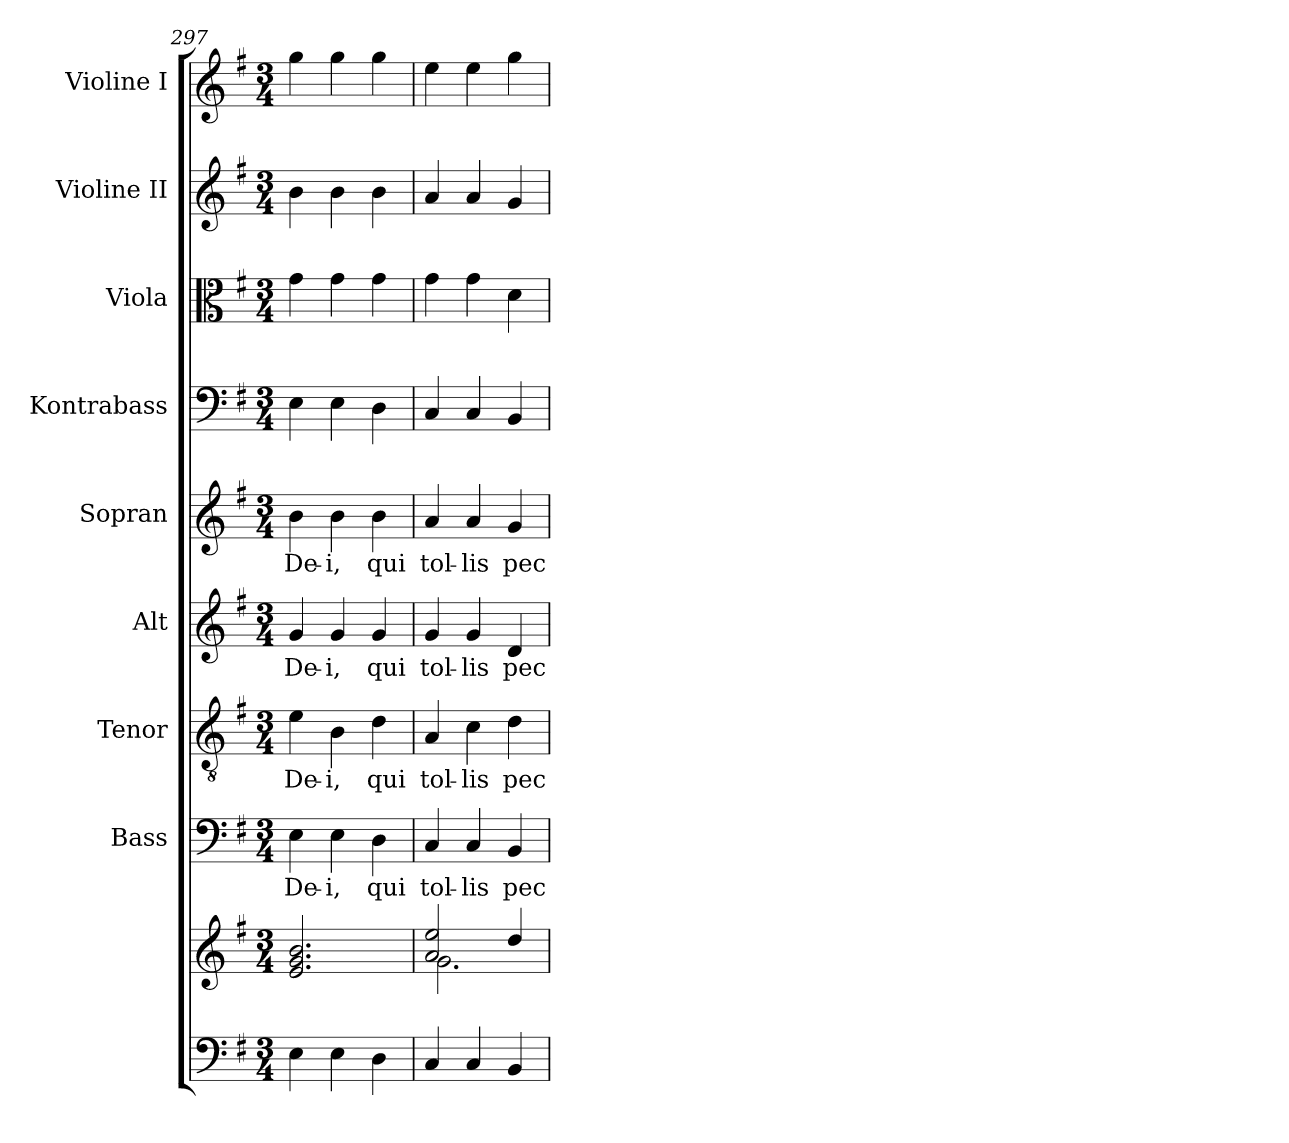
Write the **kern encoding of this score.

**kern	**kern	**kern	**text	**kern	**text	**kern	**text	**kern	**text	**kern	**kern	**kern	**kern
*part9	*part9	*part8	*part8	*part7	*part7	*part6	*part6	*part5	*part5	*part4	*part3	*part2	*part1
*staff10	*staff9	*staff8	*staff8	*staff7	*staff7	*staff6	*staff6	*staff5	*staff5	*staff4	*staff3	*staff2	*staff1
*	*	*I"Bass	*	*I"Tenor	*	*I"Alt	*	*I"Sopran	*	*I"Kontrabass	*I"Viola	*I"Violine II	*I"Violine I
*	*	*I'B.	*	*I'T.	*	*I'A.	*	*I'S.	*	*I'Kb.	*I'Vla.	*I'Vl. II	*I'Vl. I
*clefF4	*clefG2	*clefF4	*	*clefGv2	*	*clefG2	*	*clefG2	*	*clefF4	*clefC3	*clefG2	*clefG2
*	*	*	*	*	*	*	*	*	*	*ITrd7c12	*	*	*
*k[f#]	*k[f#]	*k[f#]	*	*k[f#]	*	*k[f#]	*	*k[f#]	*	*k[f#]	*k[f#]	*k[f#]	*k[f#]
*G:	*G:	*G:	*	*G:	*	*G:	*	*G:	*	*G:	*G:	*G:	*G:
*M3/4	*M3/4	*M3/4	*	*M3/4	*	*M3/4	*	*M3/4	*	*M3/4	*M3/4	*M3/4	*M3/4
=297	=297	=297	=297	=297	=297	=297	=297	=297	=297	=297	=297	=297	=297
!	!	!	!LO:LY:b	!	!LO:LY:b	!	!LO:LY:b	!	!LO:LY:b	!	!	!	!
4E\	2.e/ 2.g/ 2.b/	4E\	De-	4e\	De-	4g/	De-	4b\	De-	4EE\	4g\	4b\	4gg\
!	!	!	!LO:LY:b	!	!LO:LY:b	!	!LO:LY:b	!	!LO:LY:b	!	!	!	!
4E\	.	4E\	-i,	4B\	-i,	4g/	-i,	4b\	-i,	4EE\	4g\	4b\	4gg\
!	!	!	!LO:LY:b	!	!LO:LY:b	!	!LO:LY:b	!	!LO:LY:b	!	!	!	!
4D\	.	4D\	qui	4d\	qui	4g/	qui	4b\	qui	4DD\	4g\	4b\	4gg\
=298	=298	=298	=298	=298	=298	=298	=298	=298	=298	=298	=298	=298	=298
*	*^	*	*	*	*	*	*	*	*	*	*	*	*
!	!	!	!	!LO:LY:b	!	!LO:LY:b	!	!LO:LY:b	!	!LO:LY:b	!	!	!	!
4C/	2a/ 2ee/	2.g\	4C/	tol-	4A/	tol-	4g/	tol-	4a/	tol-	4CC/	4g\	4a/	4ee\
!	!	!	!	!LO:LY:b	!	!LO:LY:b	!	!LO:LY:b	!	!LO:LY:b	!	!	!	!
4C/	.	.	4C/	-lis	4c\	-lis	4g/	-lis	4a/	-lis	4CC/	4g\	4a/	4ee\
!	!	!	!	!LO:LY:b	!	!LO:LY:b	!	!LO:LY:b	!	!LO:LY:b	!	!	!	!
4BB/	4dd/	.	4BB/	pec-	4d\	pec-	4d/	pec-	4g/	pec-	4BBB/	4d\	4g/	4gg\
*	*v	*v	*	*	*	*	*	*	*	*	*	*	*	*
=	=	=	=	=	=	=	=	=	=	=	=	=	=
*-	*-	*-	*-	*-	*-	*-	*-	*-	*-	*-	*-	*-	*-
